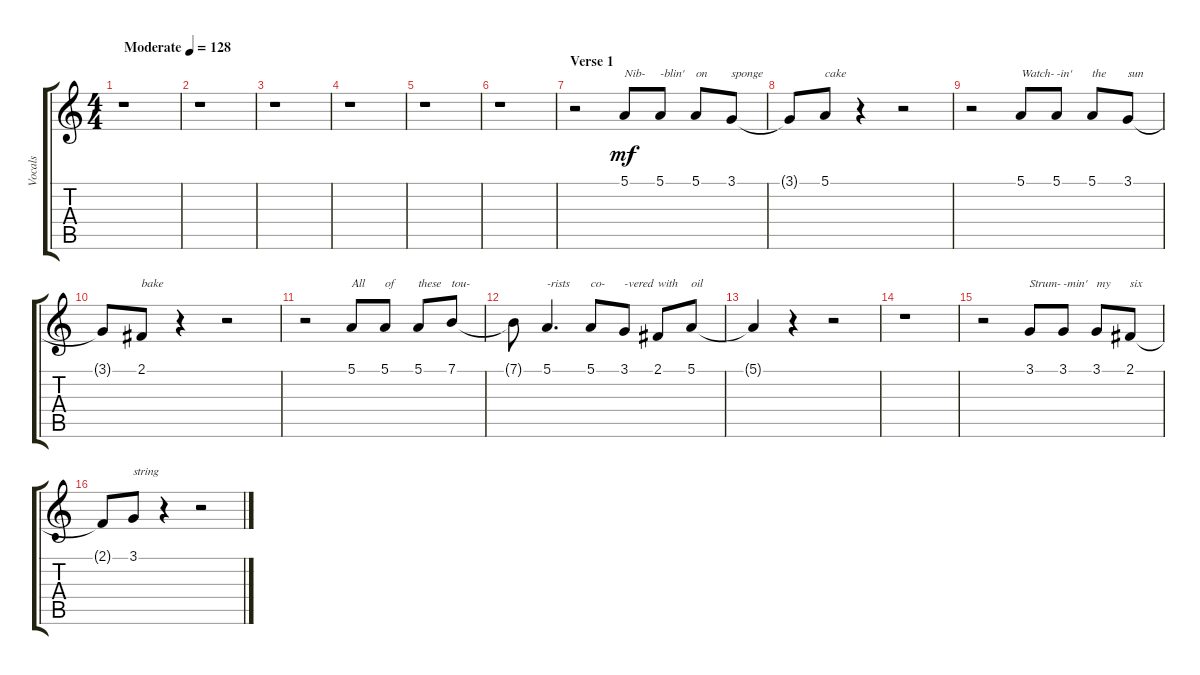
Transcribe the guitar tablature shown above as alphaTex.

\track ("Vocals" "Vocals") {instrument voiceoohs}
\staff {score tabs}
\tuning (E4 B3 G3 D3 A2 E2) {hide}
\ts (4 4)
\tempo (128 "Moderate")
\clef g2
\ks c
r.1{dy mf instrument voiceoohs} |
r.1 |
r.1 |
r.1 |
r.1 |
r.1 |
\section ("" "Verse 1")
r.2 5.1.8{txt "Nib-"} 5.1.8{txt "-blin'"} 5.1.8{txt "on"} 3.1.8{txt "sponge"} |
3.1{t}.8 5.1.8{txt "cake"} r.4 r.2 |
r.2 5.1.8{txt "Watch-"} 5.1.8{txt "-in'"} 5.1.8{txt "the"} 3.1.8{txt "sun"} |
3.1{t}.8 2.1.8{txt "bake"} r.4 r.2 |
r.2 5.1.8{txt "All"} 5.1.8{txt "of"} 5.1.8{txt "these"} 7.1.8{txt "tou-"} |
7.1{t}.8 5.1.4{d txt "-rists"} 5.1.8{txt "co-"} 3.1.8{txt "-vered"} 2.1.8{txt "with"} 5.1.8{txt "oil"} |
5.1{t}.4 r.4 r.2 |
r.1 |
r.2 3.1.8{txt "Strum-"} 3.1.8{txt "-min'"} 3.1.8{txt "my"} 2.1.8{txt "six"} |
2.1{t}.8 3.1.8{txt "string"} r.4 r.2
